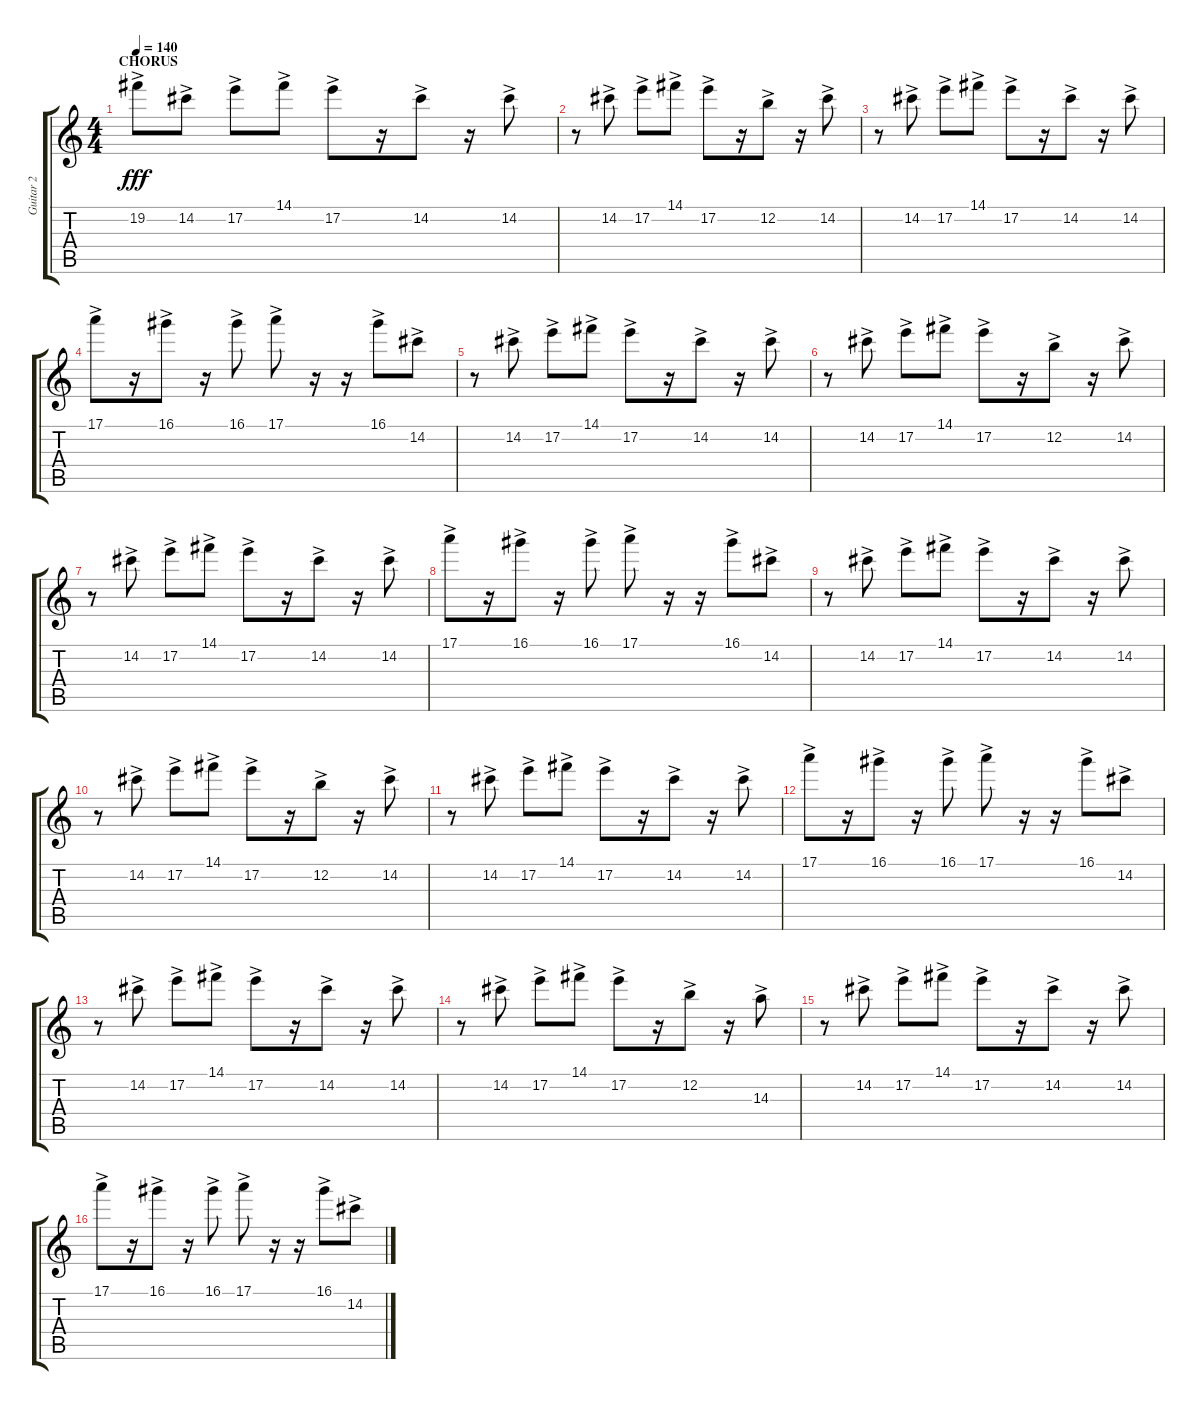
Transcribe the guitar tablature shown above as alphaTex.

\track ("Guitar 2" "Guitar 2") {instrument distortionguitar}
\staff {score tabs}
\tuning (E4 B3 G3 D3 A2 E2) {hide}
\ts (4 4)
\section ("" "CHORUS")
\tempo 140
\clef g2
\ks c
19.2{ac}.8{dy fff} 14.2{ac}.8 17.2{ac}.8 14.1{ac}.8 17.2{ac}.8 r.16 14.2{ac}.8 r.16 14.2{ac}.8 |
r.8 14.2{ac}.8 17.2{ac}.8 14.1{ac}.8 17.2{ac}.8 r.16 12.2{ac}.8 r.16 14.2{ac}.8 |
r.8 14.2{ac}.8 17.2{ac}.8 14.1{ac}.8 17.2{ac}.8 r.16 14.2{ac}.8 r.16 14.2{ac}.8 |
17.1{ac}.8 r.16 16.1{ac}.8 r.16 16.1{ac}.8 17.1{ac}.8 r.16 r.16 16.1{ac}.8 14.2{ac}.8 |
r.8 14.2{ac}.8 17.2{ac}.8 14.1{ac}.8 17.2{ac}.8 r.16 14.2{ac}.8 r.16 14.2{ac}.8 |
r.8 14.2{ac}.8 17.2{ac}.8 14.1{ac}.8 17.2{ac}.8 r.16 12.2{ac}.8 r.16 14.2{ac}.8 |
r.8 14.2{ac}.8 17.2{ac}.8 14.1{ac}.8 17.2{ac}.8 r.16 14.2{ac}.8 r.16 14.2{ac}.8 |
17.1{ac}.8 r.16 16.1{ac}.8 r.16 16.1{ac}.8 17.1{ac}.8 r.16 r.16 16.1{ac}.8 14.2{ac}.8 |
r.8 14.2{ac}.8 17.2{ac}.8 14.1{ac}.8 17.2{ac}.8 r.16 14.2{ac}.8 r.16 14.2{ac}.8 |
r.8 14.2{ac}.8 17.2{ac}.8 14.1{ac}.8 17.2{ac}.8 r.16 12.2{ac}.8 r.16 14.2{ac}.8 |
r.8 14.2{ac}.8 17.2{ac}.8 14.1{ac}.8 17.2{ac}.8 r.16 14.2{ac}.8 r.16 14.2{ac}.8 |
17.1{ac}.8 r.16 16.1{ac}.8 r.16 16.1{ac}.8 17.1{ac}.8 r.16 r.16 16.1{ac}.8 14.2{ac}.8 |
r.8 14.2{ac}.8 17.2{ac}.8 14.1{ac}.8 17.2{ac}.8 r.16 14.2{ac}.8 r.16 14.2{ac}.8 |
r.8 14.2{ac}.8 17.2{ac}.8 14.1{ac}.8 17.2{ac}.8 r.16 12.2{ac}.8 r.16 14.3{ac}.8 |
r.8 14.2{ac}.8 17.2{ac}.8 14.1{ac}.8 17.2{ac}.8 r.16 14.2{ac}.8 r.16 14.2{ac}.8 |
17.1{ac}.8 r.16 16.1{ac}.8 r.16 16.1{ac}.8 17.1{ac}.8 r.16 r.16 16.1{ac}.8 14.2{ac}.8
